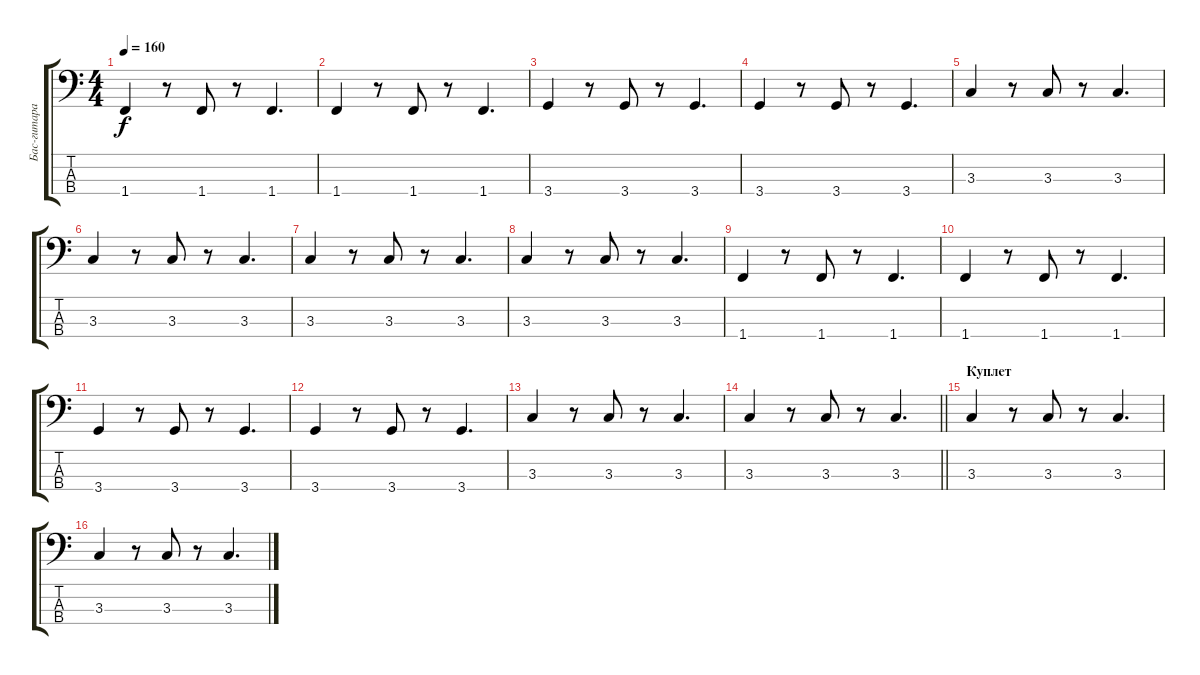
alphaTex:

\track ("Бас-гитара" "Бас-гитара") {instrument electricbassfinger}
\staff {score tabs}
\tuning (G2 D2 A1 E1) {hide}
\ts (4 4)
\tempo 160
\clef f4
\ks c
1.4.4{dy f} r.8 1.4.8 r.8 1.4.4{d} |
1.4.4 r.8 1.4.8 r.8 1.4.4{d} |
3.4.4 r.8 3.4.8 r.8 3.4.4{d} |
3.4.4 r.8 3.4.8 r.8 3.4.4{d} |
3.3.4 r.8 3.3.8 r.8 3.3.4{d} |
3.3.4 r.8 3.3.8 r.8 3.3.4{d} |
3.3.4 r.8 3.3.8 r.8 3.3.4{d} |
3.3.4 r.8 3.3.8 r.8 3.3.4{d} |
1.4.4 r.8 1.4.8 r.8 1.4.4{d} |
1.4.4 r.8 1.4.8 r.8 1.4.4{d} |
3.4.4 r.8 3.4.8 r.8 3.4.4{d} |
3.4.4 r.8 3.4.8 r.8 3.4.4{d} |
3.3.4 r.8 3.3.8 r.8 3.3.4{d} |
\barLineRight lightlight
3.3.4 r.8 3.3.8 r.8 3.3.4{d} |
\section ("" "Куплет")
3.3.4 r.8 3.3.8 r.8 3.3.4{d} |
3.3.4 r.8 3.3.8 r.8 3.3.4{d}
